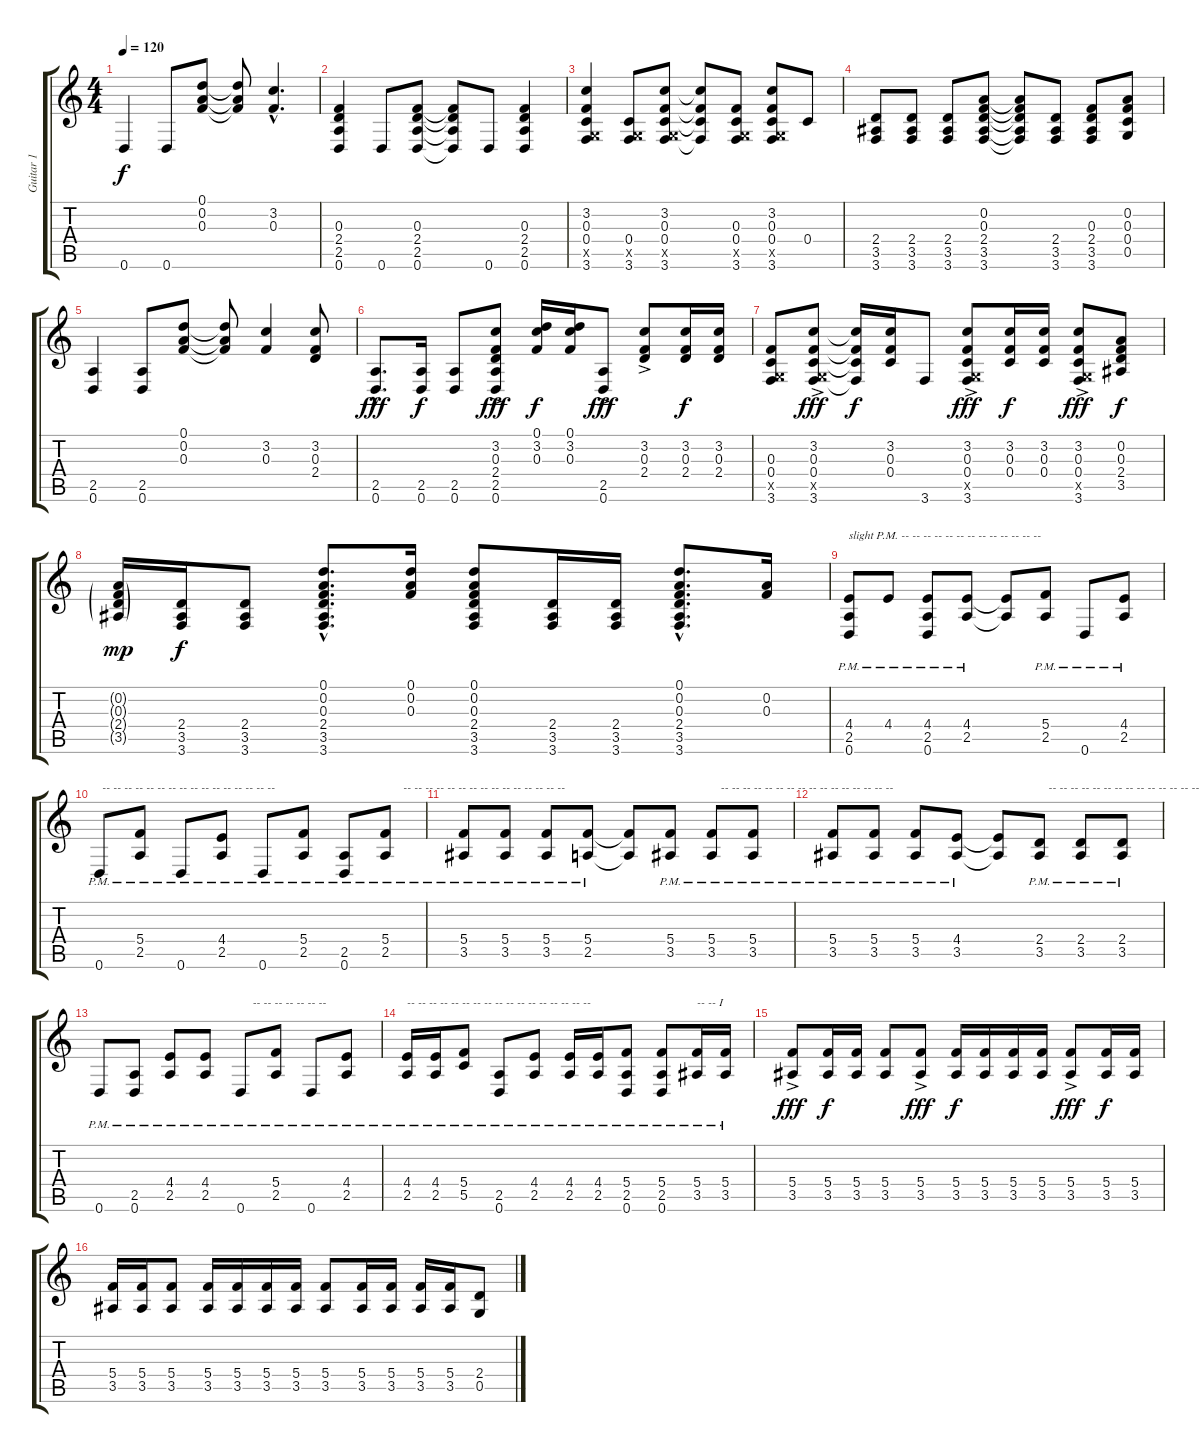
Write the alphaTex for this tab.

\track ("Guitar 1" "Guitar 1") {instrument acousticguitarsteel}
\staff {score tabs}
\tuning (D4 A3 F3 C3 G2 D2) {hide}
\ts (4 4)
\tempo 120
\clef g2
\ks c
0.6.4{dy f} 0.6.8 (0.1 0.2 0.3).8 (0.1{t} 0.2{t} 0.3{t}).8 (3.2{hac} 0.3{hac}).4{d} |
(0.3 2.4 2.5 0.6).4 0.6.8 (0.3 2.4 2.5 0.6).8 (0.3{t} 2.4{t} 2.5{t} 0.6{t}).8 0.6.8 (0.3 2.4 2.5 0.6).4 |
(3.2 0.3 0.4 0.5{x} 3.6).4 (0.4 0.5{x} 3.6).8 (3.2 0.3 0.4 0.5{x} 3.6).8 (3.2{t} 0.3{t} 0.4{t} 3.6{t}).8 (0.3 0.4 0.5{x} 3.6).8 (3.2 0.3 0.4 0.5{x} 3.6).8 0.4.8 |
(2.4 3.5 3.6).8 (2.4 3.5 3.6).8 (2.4 3.5 3.6).8 (0.2 0.3 2.4 3.5 3.6).8 (0.2{t} 0.3{t} 2.4{t} 3.5{t} 3.6{t}).8 (2.4 3.5 3.6).8 (0.3 2.4 3.5 3.6).8 (0.2 0.3 0.4 0.5).8 |
(2.5 0.6).4 (2.5 0.6).8 (0.1 0.2 0.3).8 (0.1{t} 0.2{t} 0.3{t}).8 (3.2 0.3).4 (3.2 0.3 2.4).8 |
(2.5{hac} 0.6{hac}).8{d dy fff} (2.5 0.6).16{dy f} (2.5 0.6).8 (3.2{ac} 0.3{ac} 2.4{ac} 2.5{ac} 0.6{ac}).8{dy fff} (0.1 3.2 0.3).16{dy f} (0.1 3.2 0.3).16 (2.5{ac} 0.6{ac}).8{dy fff} (3.2{ac} 0.3{ac} 2.4{ac}).8 (3.2 0.3 2.4).16{dy f} (3.2 0.3 2.4).16 |
(0.3 0.4 0.5{x} 3.6).8 (3.2{ac} 0.3{ac} 0.4{ac} 0.5{ac x} 3.6{ac}).8{dy fff} (3.2{t} 0.3{t} 0.4{t} 3.6{t}).16{dy f} (3.2 0.3 0.4).16 3.6.8 (3.2{ac} 0.3{ac} 0.4{ac} 0.5{ac x} 3.6{ac}).8{dy fff} (3.2 0.3 0.4).16{dy f} (3.2 0.3 0.4).16 (3.2{ac} 0.3{ac} 0.4{ac} 0.5{ac x} 3.6{ac}).8{dy fff} (0.2 0.3 2.4 3.5).8{dy f} |
(0.2{g} 0.3{g} 2.4{g} 3.5{g}).16{dy mp} (2.4 3.5 3.6).16{dy f} (2.4 3.5 3.6).8 (0.1{hac} 0.2{hac} 0.3{hac} 2.4{hac} 3.5{hac} 3.6{hac}).8{d} (0.1 0.2 0.3).16 (0.1 0.2 0.3 2.4 3.5 3.6).8 (2.4 3.5 3.6).16 (2.4 3.5 3.6).16 (0.1{hac} 0.2{hac} 0.3{hac} 2.4{hac} 3.5{hac} 3.6{hac}).8{d} (0.2 0.3).16 |
(4.4{pm} 2.5{pm} 0.6{pm}).8{txt "slight P.M. -- -- -- -- -- -- -- -- -- -- -- -- --"} 4.4{pm}.8 (4.4{pm} 2.5{pm} 0.6{pm}).8 (4.4{pm} 2.5{pm}).8 (4.4{t} 2.5{t}).8 (5.4{pm} 2.5{pm}).8 0.6{pm}.8 (4.4{pm} 2.5{pm}).8 |
0.6{pm}.8{txt " -- -- -- -- -- -- -- -- -- -- -- -- -- -- -- -- "} (5.4{pm} 2.5{pm}).8 0.6{pm}.8 (4.4{pm} 2.5{pm}).8 0.6{pm}.8 (5.4{pm} 2.5{pm}).8 (2.5{pm} 0.6{pm}).8 (5.4{pm} 2.5{pm}).8{txt "      -- -- -- -- -- -- -- -- -- -- -- -- -- -- --"} |
(5.4{pm} 3.5{pm}).8 (5.4{pm} 3.5{pm}).8 (5.4{pm} 3.5{pm}).8 (5.4{pm} 2.5{pm}).8 (5.4{t} 2.5{t}).8 (5.4{pm} 3.5{pm}).8 (5.4{pm} 3.5{pm}).8{txt "   -- -- -- -- -- -- -- -- -- -- -- -- -- -- -- --"} (5.4{pm} 3.5{pm}).8 |
(5.4{pm} 3.5{pm}).8 (5.4{pm} 3.5{pm}).8 (5.4{pm} 3.5{pm}).8 (4.4{pm} 3.5{pm}).8 (4.4{t} 3.5{t}).8 (2.4{pm} 3.5{pm}).8{txt "   -- -- -- -- -- -- -- -- -- -- -- -- -- -- -- --"} (2.4{pm} 3.5{pm}).8 (2.4{pm} 3.5{pm}).8 |
0.6{pm}.8 (2.5{pm} 0.6{pm}).8 (4.4{pm} 2.5{pm}).8 (4.4{pm} 2.5{pm}).8 0.6{pm}.8{txt "    -- -- -- -- -- -- -- "} (5.4{pm} 2.5{pm}).8 0.6{pm}.8 (4.4{pm} 2.5{pm}).8 |
(4.4{pm} 2.5{pm}).16{txt "-- -- -- -- -- -- -- -- -- -- -- -- -- -- -- -- --"} (4.4{pm} 2.5{pm}).16 (5.4{pm} 5.5{pm}).8 (2.5{pm} 0.6{pm}).8 (4.4{pm} 2.5{pm}).8 (4.4{pm} 2.5{pm}).16 (4.4{pm} 2.5{pm}).16 (5.4{pm} 2.5{pm} 0.6{pm}).8 (5.4{pm} 2.5{pm} 0.6{pm}).8 (5.4{pm} 3.5{pm}).16{txt "-- -- I"} (5.4{pm} 3.5{pm}).16 |
(5.4{ac} 3.5{ac}).8{dy fff} (5.4 3.5).16{dy f} (5.4 3.5).16 (5.4 3.5).8 (5.4{ac} 3.5{ac}).8{dy fff} (5.4 3.5).16{dy f} (5.4 3.5).16 (5.4 3.5).16 (5.4 3.5).16 (5.4{ac} 3.5{ac}).8{dy fff} (5.4 3.5).16{dy f} (5.4 3.5).16 |
(5.4 3.5).16 (5.4 3.5).16 (5.4 3.5).8 (5.4 3.5).16 (5.4 3.5).16 (5.4 3.5).16 (5.4 3.5).16 (5.4 3.5).8 (5.4 3.5).16 (5.4 3.5).16 (5.4 3.5).16 (5.4 3.5).16 (2.4 0.5).8
